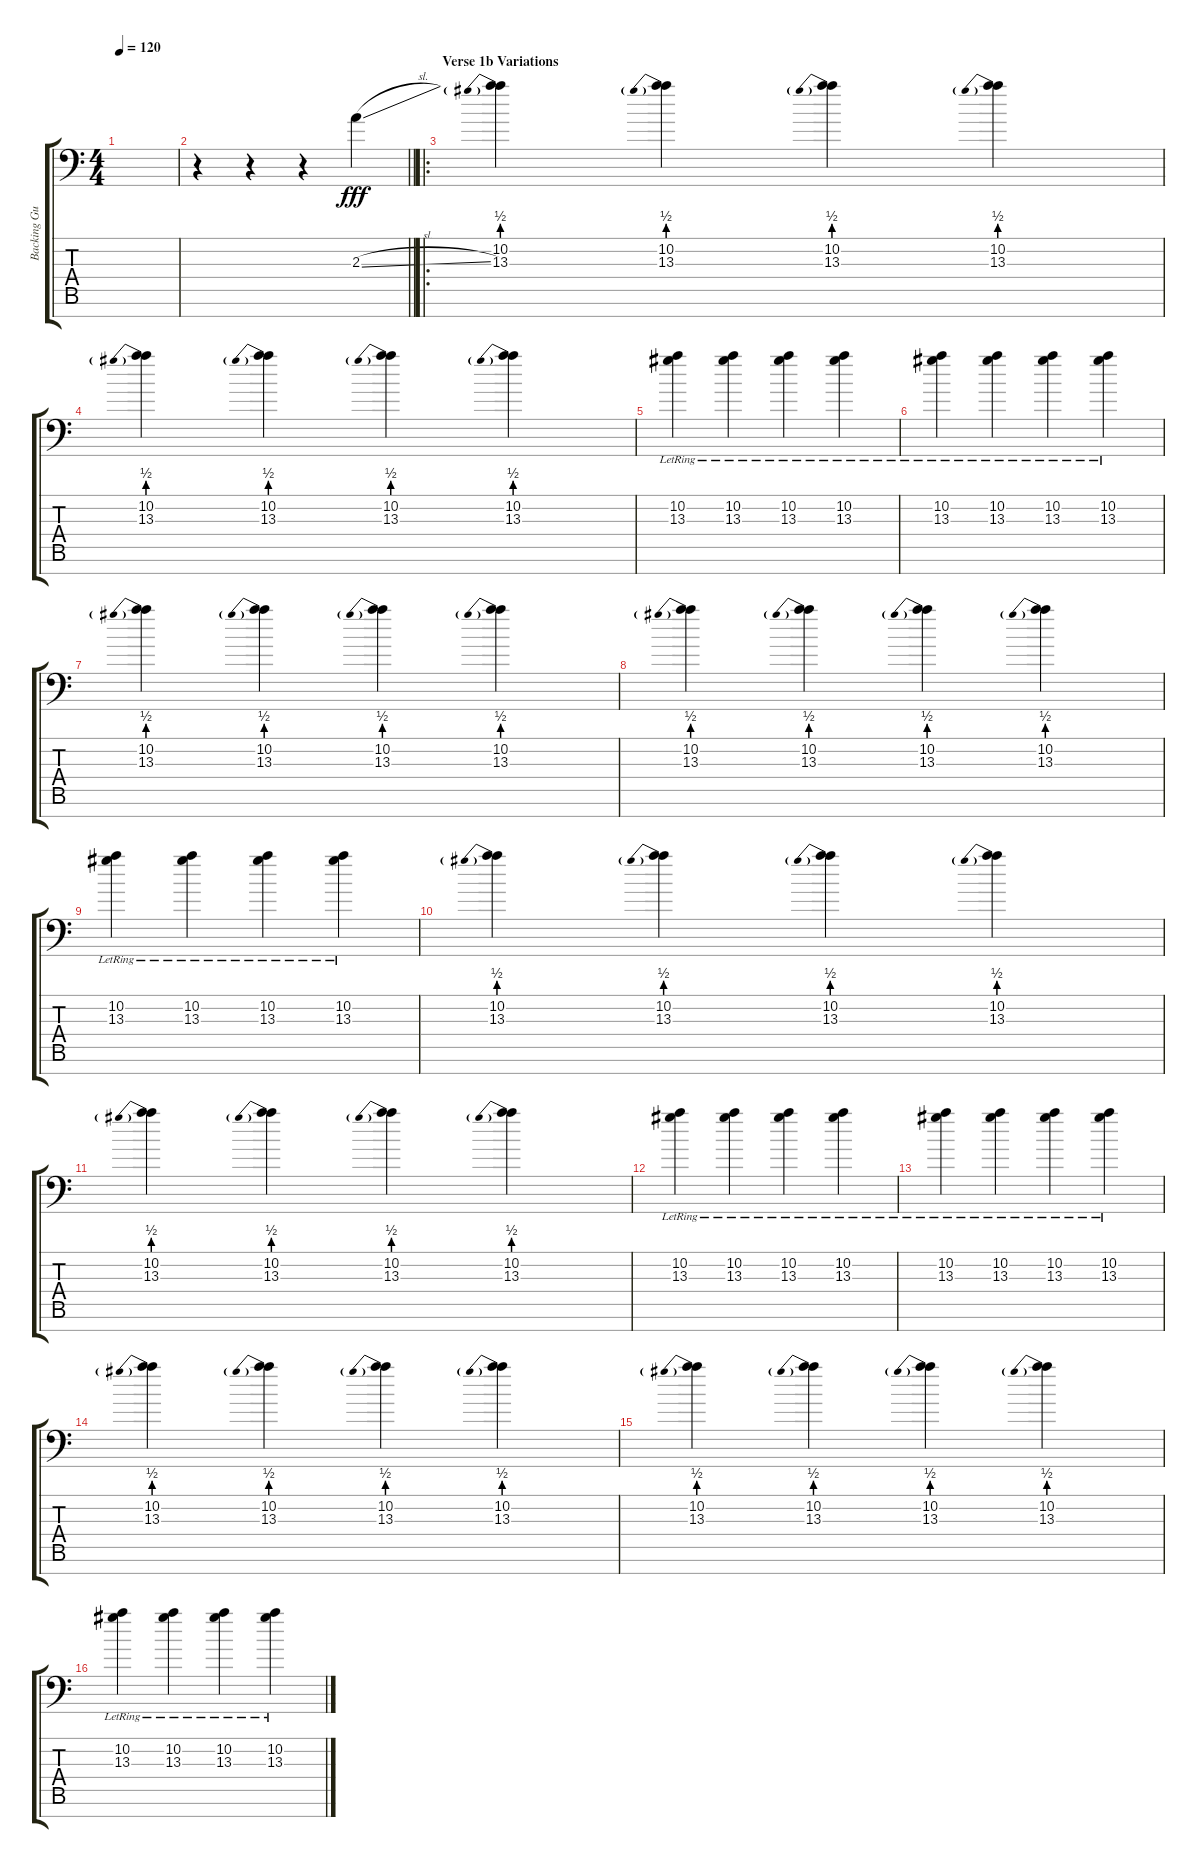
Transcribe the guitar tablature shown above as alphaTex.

\track ("Backing Guitar and FX" "Backing Gu") {instrument overdrivenguitar}
\staff {score tabs}
\tuning (E4 B3 G3 D3 A2 E2 C-1) {hide}
\ts (4 4)
\tempo 120
\clef f4
\ks c
|
\barLineRight lightlight
r.4 r.4 r.4 2.3{sl}.4{dy fff} |
\ro
\section ("" "Verse 1b Variations")
(10.2 13.3{be (prebend 0 2 60 2)}).4 (10.2 13.3{be (prebend 0 2 60 2)}).4 (10.2 13.3{be (prebend 0 2 60 2)}).4 (10.2 13.3{be (prebend 0 2 60 2)}).4 |
(10.2 13.3{be (prebend 0 2 60 2)}).4 (10.2 13.3{be (prebend 0 2 60 2)}).4 (10.2 13.3{be (prebend 0 2 60 2)}).4 (10.2 13.3{be (prebend 0 2 60 2)}).4 |
(10.2{lr} 13.3{lr}).4 (10.2{lr} 13.3{lr}).4 (10.2{lr} 13.3{lr}).4 (10.2{lr} 13.3{lr}).4 |
(10.2{lr} 13.3{lr}).4 (10.2{lr} 13.3{lr}).4 (10.2{lr} 13.3{lr}).4 (10.2{lr} 13.3{lr}).4 |
(10.2 13.3{be (prebend 0 2 60 2)}).4 (10.2 13.3{be (prebend 0 2 60 2)}).4 (10.2 13.3{be (prebend 0 2 60 2)}).4 (10.2 13.3{be (prebend 0 2 60 2)}).4 |
(10.2 13.3{be (prebend 0 2 60 2)}).4 (10.2 13.3{be (prebend 0 2 60 2)}).4 (10.2 13.3{be (prebend 0 2 60 2)}).4 (10.2 13.3{be (prebend 0 2 60 2)}).4 |
(10.2{lr} 13.3{lr}).4 (10.2{lr} 13.3{lr}).4 (10.2{lr} 13.3{lr}).4 (10.2{lr} 13.3{lr}).4 |
(10.2 13.3{be (prebend 0 2 60 2)}).4 (10.2 13.3{be (prebend 0 2 60 2)}).4 (10.2 13.3{be (prebend 0 2 60 2)}).4 (10.2 13.3{be (prebend 0 2 60 2)}).4 |
(10.2 13.3{be (prebend 0 2 60 2)}).4 (10.2 13.3{be (prebend 0 2 60 2)}).4 (10.2 13.3{be (prebend 0 2 60 2)}).4 (10.2 13.3{be (prebend 0 2 60 2)}).4 |
(10.2{lr} 13.3{lr}).4 (10.2{lr} 13.3{lr}).4 (10.2{lr} 13.3{lr}).4 (10.2{lr} 13.3{lr}).4 |
(10.2{lr} 13.3{lr}).4 (10.2{lr} 13.3{lr}).4 (10.2{lr} 13.3{lr}).4 (10.2{lr} 13.3{lr}).4 |
(10.2 13.3{be (prebend 0 2 60 2)}).4 (10.2 13.3{be (prebend 0 2 60 2)}).4 (10.2 13.3{be (prebend 0 2 60 2)}).4 (10.2 13.3{be (prebend 0 2 60 2)}).4 |
(10.2 13.3{be (prebend 0 2 60 2)}).4 (10.2 13.3{be (prebend 0 2 60 2)}).4 (10.2 13.3{be (prebend 0 2 60 2)}).4 (10.2 13.3{be (prebend 0 2 60 2)}).4 |
(10.2{lr} 13.3{lr}).4 (10.2{lr} 13.3{lr}).4 (10.2{lr} 13.3{lr}).4 (10.2{lr} 13.3{lr}).4
